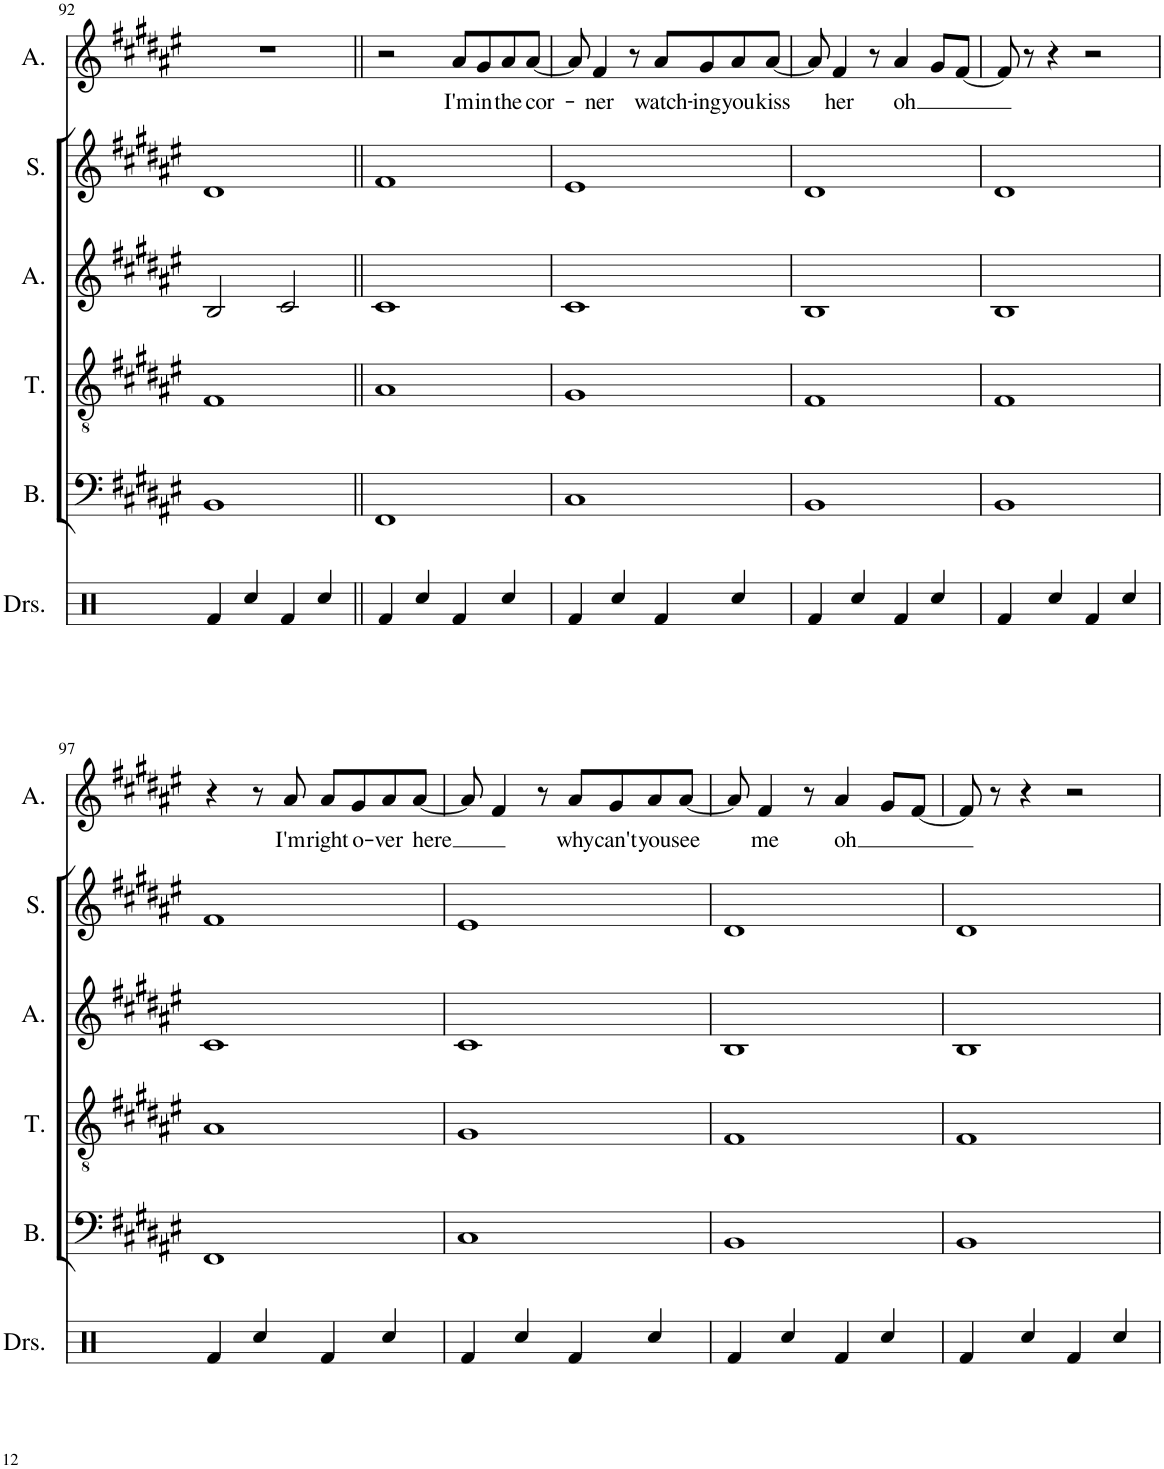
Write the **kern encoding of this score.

**kern	**kern	**kern	**kern	**kern	**kern	**text
*part6	*part5	*part4	*part3	*part2	*part1	*part1
*staff6	*staff5	*staff4	*staff3	*staff2	*staff1	*staff1
*I"Drumset	*I"Bass	*I"Tenor	*I"Alto	*I"Soprano	*I"Alto	*
*I'Drs.	*I'B.	*I'T.	*I'A.	*I'S.	*I'A.	*
!!LO:PB:g=z
*clefX	*clefF4	*clefGv2	*clefG2	*clefG2	*clefG2	*
*k[]	*k[f#c#g#d#a#e#]	*k[f#c#g#d#a#e#]	*k[f#c#g#d#a#e#]	*k[f#c#g#d#a#e#]	*k[f#c#g#d#a#e#]	*
*M4/4	*M4/4	*M4/4	*M4/4	*M4/4	*M4/4	*
=92	=92	=92	=92	=92	=92	=92
4Rf/	1BB	1F#	2B/	1d#	1r	.
4Rcc/	.	.	.	.	.	.
4Rf/	.	.	2c#/	.	.	.
4Rcc/	.	.	.	.	.	.
=93||	=93||	=93||	=93||	=93||	=93||	=93||
4Rf/	1FF#	1A#	1c#	1f#	2r	.
4Rcc/	.	.	.	.	.	.
!	!	!	!	!	!	!LO:LY:b
4Rf/	.	.	.	.	8a#/L	I'm
!	!	!	!	!	!	!LO:LY:b
.	.	.	.	.	8g#/	in
!	!	!	!	!	!	!LO:LY:b
4Rcc/	.	.	.	.	8a#/	the
!	!	!	!	!	!	!LO:LY:b
.	.	.	.	.	[8a#/J	cor-
=94	=94	=94	=94	=94	=94	=94
4Rf/	1C#	1G#	1c#	1e#	8a#/]	.
!	!	!	!	!	!	!LO:LY:b
.	.	.	.	.	4f#/	-ner
4Rcc/	.	.	.	.	.	.
.	.	.	.	.	8r	.
!	!	!	!	!	!	!LO:LY:b
4Rf/	.	.	.	.	8a#/L	watch-
!	!	!	!	!	!	!LO:LY:b
.	.	.	.	.	8g#/	-ing
!	!	!	!	!	!	!LO:LY:b
4Rcc/	.	.	.	.	8a#/	you
!	!	!	!	!	!	!LO:LY:b
.	.	.	.	.	[8a#/J	kiss
=95	=95	=95	=95	=95	=95	=95
4Rf/	1BB	1F#	1B	1d#	8a#/]	.
!	!	!	!	!	!	!LO:LY:b
.	.	.	.	.	4f#/	her
4Rcc/	.	.	.	.	.	.
.	.	.	.	.	8r	.
!	!	!	!	!	!	!LO:LY:b
4Rf/	.	.	.	.	4a#/	oh
4Rcc/	.	.	.	.	8g#/L	.
.	.	.	.	.	[8f#/J	.
=96	=96	=96	=96	=96	=96	=96
4Rf/	1BB	1F#	1B	1d#	8f#/]	.
.	.	.	.	.	8r	.
4Rcc/	.	.	.	.	4r	.
4Rf/	.	.	.	.	2r	.
4Rcc/	.	.	.	.	.	.
!!LO:LB:g=z
=97	=97	=97	=97	=97	=97	=97
4Rf/	1FF#	1A#	1c#	1f#	4r	.
4Rcc/	.	.	.	.	8r	.
!	!	!	!	!	!	!LO:LY:b
.	.	.	.	.	8a#/	I'm
!	!	!	!	!	!	!LO:LY:b
4Rf/	.	.	.	.	8a#/L	right
!	!	!	!	!	!	!LO:LY:b
.	.	.	.	.	8g#/	o-
!	!	!	!	!	!	!LO:LY:b
4Rcc/	.	.	.	.	8a#/	-ver
!	!	!	!	!	!	!LO:LY:b
.	.	.	.	.	[8a#/J	here
=98	=98	=98	=98	=98	=98	=98
4Rf/	1C#	1G#	1c#	1e#	8a#/]	.
.	.	.	.	.	4f#/	.
4Rcc/	.	.	.	.	.	.
.	.	.	.	.	8r	.
!	!	!	!	!	!	!LO:LY:b
4Rf/	.	.	.	.	8a#/L	why
!	!	!	!	!	!	!LO:LY:b
.	.	.	.	.	8g#/	can't
!	!	!	!	!	!	!LO:LY:b
4Rcc/	.	.	.	.	8a#/	you
!	!	!	!	!	!	!LO:LY:b
.	.	.	.	.	[8a#/J	see
=99	=99	=99	=99	=99	=99	=99
4Rf/	1BB	1F#	1B	1d#	8a#/]	.
!	!	!	!	!	!	!LO:LY:b
.	.	.	.	.	4f#/	me
4Rcc/	.	.	.	.	.	.
.	.	.	.	.	8r	.
!	!	!	!	!	!	!LO:LY:b
4Rf/	.	.	.	.	4a#/	oh
4Rcc/	.	.	.	.	8g#/L	.
.	.	.	.	.	[8f#/J	.
=100	=100	=100	=100	=100	=100	=100
4Rf/	1BB	1F#	1B	1d#	8f#/]	.
.	.	.	.	.	8r	.
4Rcc/	.	.	.	.	4r	.
4Rf/	.	.	.	.	2r	.
4Rcc/	.	.	.	.	.	.
=	=	=	=	=	=	=
*-	*-	*-	*-	*-	*-	*-
